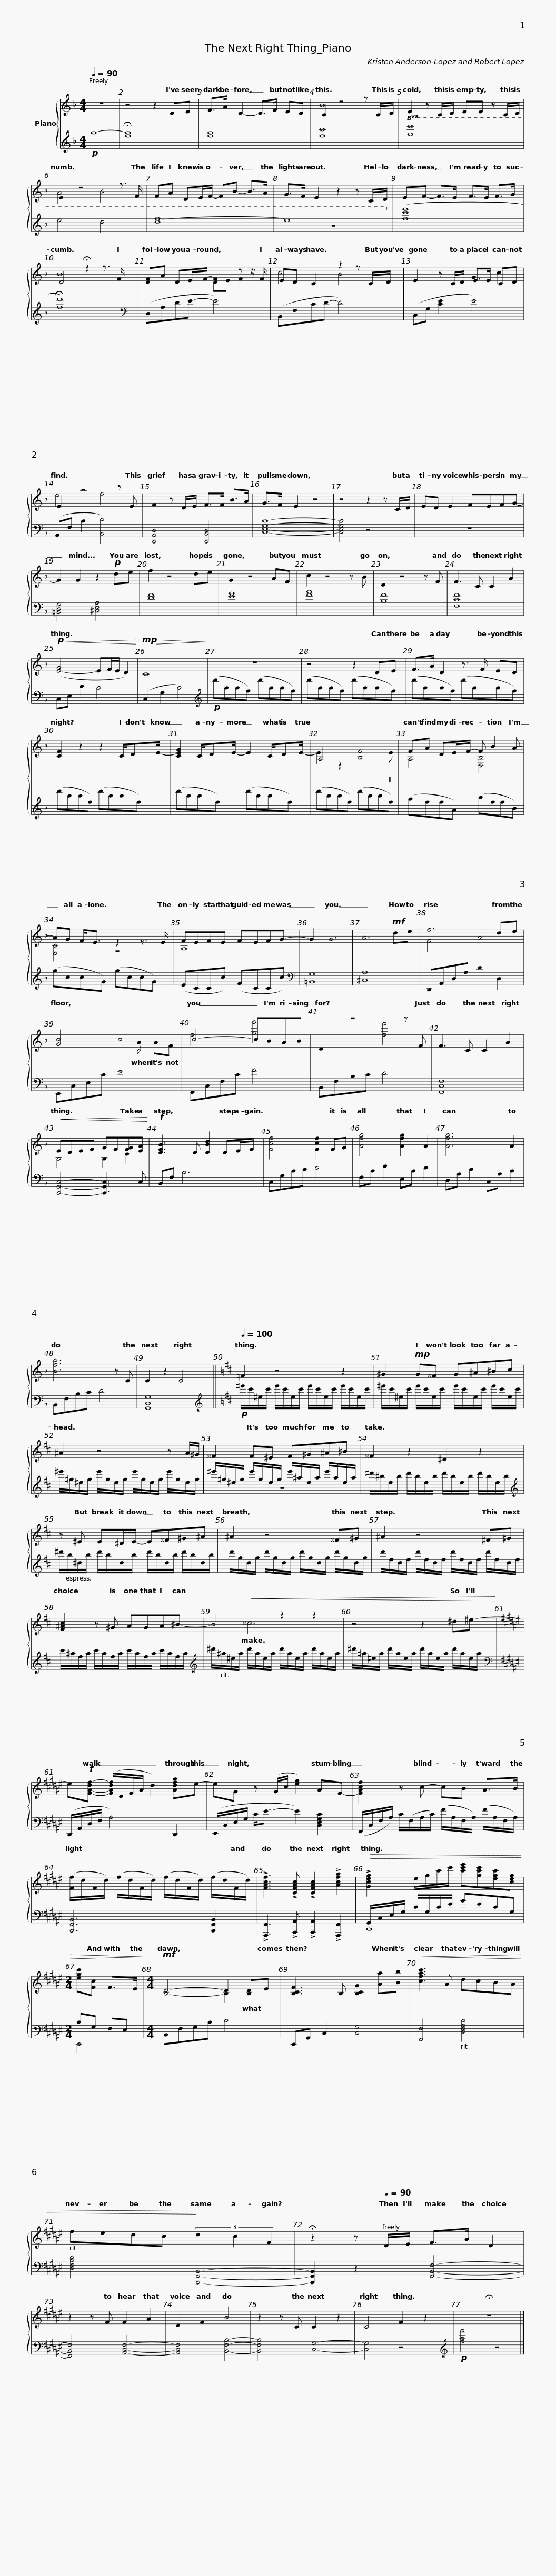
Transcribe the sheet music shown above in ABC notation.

X:1
%%score { ( 1 3 ) | ( 2 4 ) }
L:1/8
Q:1/4=90
M:4/4
I:linebreak $
K:F
V:1 treble
V:3 treble
V:2 treble
V:4 treble
V:1
 z8 | z4 z2 DE | F>A D2- D>F ED | C2 z4 z C/D/ | E2 z C/D/ EE z C/D/ |$ %5
 E2 z4 z3/2 F/ | FA DE/F/- FB- B>A | G>F E2 z2 z C/D/ | EF- F>E F>E F>G |$ D4 !fermata!z2 z3/2 F/ | %10
 FA DE/F/- F2 z z/ F/ | ED C2 z2 z C/D/ | E2 z C/D/ E>E CD |$ E2 z4 z E | F2 z D/E/ F>F B>A | %15
 G>F E2 z4 | z4 z2 z C/D/ | ED E2 FEFG- |$ G2 G2 z2!p! de | f2 z4 de | %20
 G2 z4 AF | c2 z4 z B | D2 z4 z F | F3 C C2 A2 |$!p!!<(! ([E-G]4 EF/E/ D2)!<)! | %25
!mp!!>(! C8!>)! | z8 | z4 z2 DE |$ F>A D2 z3/2 F/ ED | [CF]2 z2 z2 C/DE/- | %30
 [CEG]2 C/DE/- E2 C/DE/- |$ A,4 [B,F]4 | FA DE/F/- F B2 A- | AG F<E z2 z3/2 E/ |$ FEFE FEFG- | %35
 G2 G6 | A6!mf! de | f6 de | [Gc]4 c4 |$ c4- cBAB | %40
 D2 z4 z F | F3 C C2 A2 |!<(! EDEF GF[FG][EA]!<)! |$!f! [DFB]3 D [DBd]2 DE/F/ | [Fcf]4 [Fcf]2 FG | %45
 [Afa]4 [Afa]2 A2 | [Afa]6 A2 | [Bfb]6 z C | C2 z2 C4 ||$[K:D][Q:1/4=100] =F2 z4 z2 | %50
 ^G2!mp! G^^F G^A^Bc |$ ^A2 z4 z A/^G/ | ^^F2 F^E F^G^A^B |$ ^^F2 z2 ^D2 z2 | z ^E E^D/E/- E^^F^G^A |$ %55
 ^A2 z4 ^^F^G | ^A2 z4 ^F^G |$ [F^Ac]2 z ^G AGA^B- | B4 z2 z2 |$ z4 z2 ^d^e- | %60
[K:F#] e!f![F-A-df-] ([FAdf]/D/F/A/ d2) [Adfa]e- |$ eG z (G/c/ [eg]2) AF- | [FAcf]2 z c- cB A>B |$ ([Ff]/d/F/d/) (f/d/F/d/) (f/d/F/d/) (f/d/F/d/) | !>![FAcf]3 !>![CFAc] !>![CFAc]2 !>![Acfa]2 | %65
!>(! !>![Gceg]2 e/g/c'/e'/ [c'e'g'][gc'e'][egc'][ceg] |$[M:2/4] [egc'][Fc] F>E!>)! |[M:4/4]!mf! D4- D2 DE | [B,CF]3 B, [B,CG]2 [Aa][Bb] |!<(! [cfac']3 A dcBA |$ %70
 fedc!<)! (3d2 c2 F2 | !fermata!z2 z[Q:1/4=90] D/E/ F>A D2 | z2 z F F2 A2 | D2 F2 B4 |$ z2 z C C2 z2 | %75
 C4 F2 z2 | !fermata!z8 |] %77
V:2
!p! a8- | !fermata![fa]8 | [fa]8 | [fc']8 |!8va(! [ge']8 |$ %5
 e'4 d'4 | (d'8 | e'8)!8va)! | (([fc'e']8 |$ !fermata![fd']8)) | %10
[K:bass] (D,A,DE- E4) | (B,,F,CD- D4) | (C,G, [CE]2 E4) |$ (A,,F, C2 [B,,D]4) | [D,,A,,D,]4 [D,,B,,D,]4 | %15
 [C,E,G,C]8- | [C,E,G,C]4 z4 | z8 |$ [=B,,D,G,]4 [^C,E,A,]4 | [DF]8 | %20
 [EG]8 | [FA]8 | [B,F]8 | [F,CF]8 |$ C,E, D2 C4 | %25
 (C,2 G,2 C4) |[K:treble]!p! (f'aaf) (f'aaf) | (f'aaf) (f'aaf) |$ (f'aaf) (f'aaf) | (f'c'c'f) (f'c'c'f) | %30
 (f'c'c'f) (f'c'c'f) |$ (f'c'c'f) (f'c'c'f) | (affA) (bffB) | (gccG) (gccG) |$ (ECCc) (FCCc) | %35
[K:bass] [=B,,G,]8 | [^C,A,]8 | D,,A,,D,A, D2 D,2 | E,,C,E,C E4 |$ F,,C,F,C F4 | %40
 B,,F,B,C D4 | [F,,C,F,]8 | [C,,G,,C,]4- [C,,G,,C,]3 C, |$ B,,F, B,6 | C,G,CD E4 | %45
 F,C F2 E,C E2 | D,A, D2 C,A, C2 | B,,F,B,C D4 | [G,,C,G,]8 ||$[K:D][K:treble]!p! ^e'/c'/^e/c'/ e'/c'/e/c'/ e'/c'/e/c'/ e'/c'/e/c'/ | %50
 ^e'/c'/^e/c'/ e'/c'/e/c'/ e'/c'/e/c'/ e'/c'/e/c'/ |$ ^e'/^g/^e/g/ e'/g/e/g/ e'/g/e/g/ e'/g/e/g/ | ^e'/^g/^e/g/ e'/g/e/g/ e'/^a/e/a/ e'/a/e/a/ |$ ^d'/^b/e/b/ d'/b/e/b/ d'/b/e/b/ d'/b/e/b/ |[K:treble] ^d'/b/^d/b/ d'/b/d/b/ d'/b/d/b/ d'/b/d/b/ |$ %55
 d'/g/d/g/ d'/g/d/g/ d'/g/d/g/ d'/g/d/g/ | d'/f/d/f/ d'/f/d/f/ d'/f/d/f/ d'/f/d/f/ |$ c'/^a/f/a/ c'/a/f/a/ c'/a/f/a/ c'/a/f/a/ |[K:treble] ^d'/^a/^e/a/ d'/a/e/a/ d'/a/e/a/ d'/a/e/a/ |$ ^d'/^a/^e/a/ d'/a/e/a/ d'/a/e/a/ d'/a/e/a/ | %60
[K:F#][K:bass] (D,,/A,,/D,/F,/ A,4) D,,2 |$ (E,,/C,/E,/G,/ C<E- E2) [C,E,G,C]2 | (F,,/C,/F,/A,/) C/(F,/A,/C/) (F/A,/F,/A,/) (F/A,/F,/A,/) |$ [B,,,F,,B,,]6 [B,,,F,,B,,]2 | !>![F,,,F,,]3 !>![A,,,A,,] !>![A,,,A,,]2 !>![F,,,F,,]2 | %65
 G,,/C,/E,/G,/ C/G,/C/E/ GECG, |$[M:2/4] CG, F,E, |[M:4/4] B,,F,G,C D4 | C,,G,, C,2 [C,G,]4 | [F,,F,]4 [D,F,A,D]4 |$ %70
 [D,F,B,D]4 [B,,,F,,B,,]4- | [B,,,F,,B,,]2 z2 [F,,B,,F,]4- | [F,,B,,F,]4 [A,,C,F,]4- | [A,,C,F,]4 [B,,F,B,]4- |$ [B,,F,B,]4 [C,G,]4- | %75
 [C,G,]4 z4 |[K:treble]!p! [faf']4 z4 |] %77
V:3
 x8 | x8 | x8 | B8 | x8 |$ %5
 A4 B4 | x8 | x8 | x8 |$ B8 | %10
 D2 x2 DE F2 | c4 B4 | x4 G2 c2 |$ e4 f4 | x8 | %15
 x8 | x8 | x8 |$ x8 | x8 | %20
 x8 | x8 | x8 | x8 |$ x8 | %25
 x8 | x8 | x8 |$ x8 | x8 | %30
 x8 |$ E2 z2 x3 E | A,4 [D,B,]4 | [E,C]4 z4 |$ A,8 | %35
 x8 | x8 | F4 A4 | x11/2 A/ AF |$ f4 [gg']4 | %40
 x4 [ff']4 | x8 | G,4 G,2 C2 |$ x8 | x8 | %45
 x8 | x8 | x8 | x8 ||$[K:D] x8 | %50
 x8 |$ x8 | x8 |$ x8 | x8 |$ %55
 x8 | x8 |$ x8 | x2!<(! ^^c6 |$ x8!<)! | %60
[K:F#] x8 |$ x8 | x8 |$ x8 | x8 | %65
 x8 |$[M:2/4] x4 |[M:4/4] B,4- B,2 B,2 | x8 | x8 |$ %70
 x8 | x8 | x8 | x8 |$ x8 | %75
 x8 | x8 |] %77
V:4
 x8 | x8 | x8 | x8 |!8va(! x8 |$ %5
 x8 | f'8 | z8!8va)! | x8 |$ x8 | %10
[K:bass] x8 | x8 | x8 |$ x8 | x8 | %15
 x8 | x8 | x8 |$ x8 | x8 | %20
 x8 | x8 | x8 | x8 |$ x8 | %25
 x8 |[K:treble] x8 | x8 |$ x8 | x8 | %30
 x8 |$ x8 | x8 | x8 |$ x8 | %35
[K:bass] x8 | x8 | x8 | x8 |$ x8 | %40
 x8 | x8 | x8 |$ x8 | x8 | %45
 x8 | x8 | x8 | x8 ||$[K:D][K:treble] x8 | %50
 x8 |$ x8 | z8 |$ x8 |[K:treble] x8 |$ %55
 x8 | x8 |$ x8 |[K:treble] x8 |$ x8 | %60
[K:F#][K:bass] x8 |$ x8 | x8 |$ x8 | x8 | %65
 C,,8 |$[M:2/4] C,,4 |[M:4/4] x8 | x8 | x8 |$ %70
 x8 | x8 | x8 | x8 |$ x8 | %75
 x8 |[K:treble] x8 |] %77
